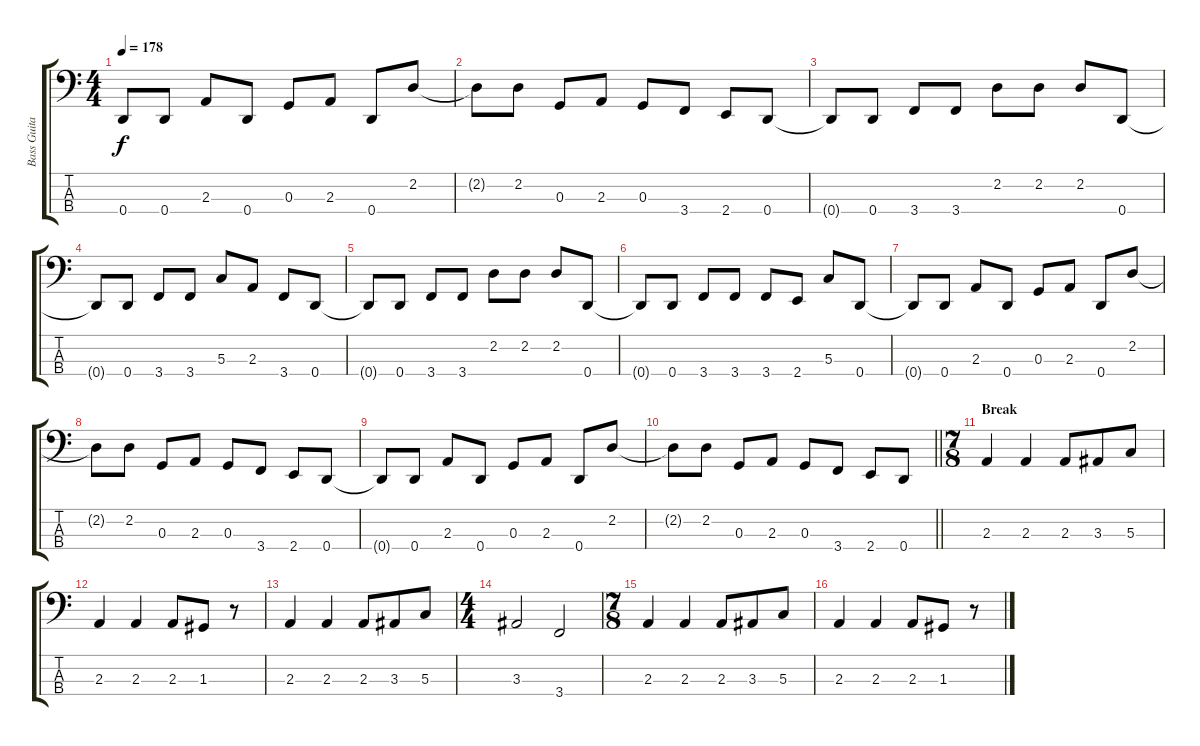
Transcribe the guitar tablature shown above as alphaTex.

\track ("Bass Guitar" "Bass Guita") {instrument electricbassfinger}
\staff {score tabs}
\tuning (F2 C2 G1 D1) {hide}
\ts (4 4)
\tempo 178
\clef f4
\ks c
0.4{t}.8{dy f} 0.4.8 2.3.8 0.4.8 0.3.8 2.3.8 0.4.8 2.2.8 |
2.2{t}.8 2.2.8 0.3.8 2.3.8 0.3.8 3.4.8 2.4.8 0.4.8 |
0.4{t}.8 0.4.8 3.4.8 3.4.8 2.2.8 2.2.8 2.2.8 0.4.8 |
0.4{t}.8 0.4.8 3.4.8 3.4.8 5.3.8 2.3.8 3.4.8 0.4.8 |
0.4{t}.8 0.4.8 3.4.8 3.4.8 2.2.8 2.2.8 2.2.8 0.4.8 |
0.4{t}.8 0.4.8 3.4.8 3.4.8 3.4.8 2.4.8 5.3.8 0.4.8 |
0.4{t}.8 0.4.8 2.3.8 0.4.8 0.3.8 2.3.8 0.4.8 2.2.8 |
2.2{t}.8 2.2.8 0.3.8 2.3.8 0.3.8 3.4.8 2.4.8 0.4.8 |
0.4{t}.8 0.4.8 2.3.8 0.4.8 0.3.8 2.3.8 0.4.8 2.2.8 |
\barLineRight lightlight
2.2{t}.8 2.2.8 0.3.8 2.3.8 0.3.8 3.4.8 2.4.8 0.4.8 |
\ts (7 8)
\section ("" "Break")
2.3.4 2.3.4 2.3.8 3.3.8 5.3.8 |
2.3.4 2.3.4 2.3.8 1.3.8 r.8 |
2.3.4 2.3.4 2.3.8 3.3.8 5.3.8 |
\ts (4 4)
3.3.2 3.4.2 |
\ts (7 8)
2.3.4 2.3.4 2.3.8 3.3.8 5.3.8 |
2.3.4 2.3.4 2.3.8 1.3.8 r.8
